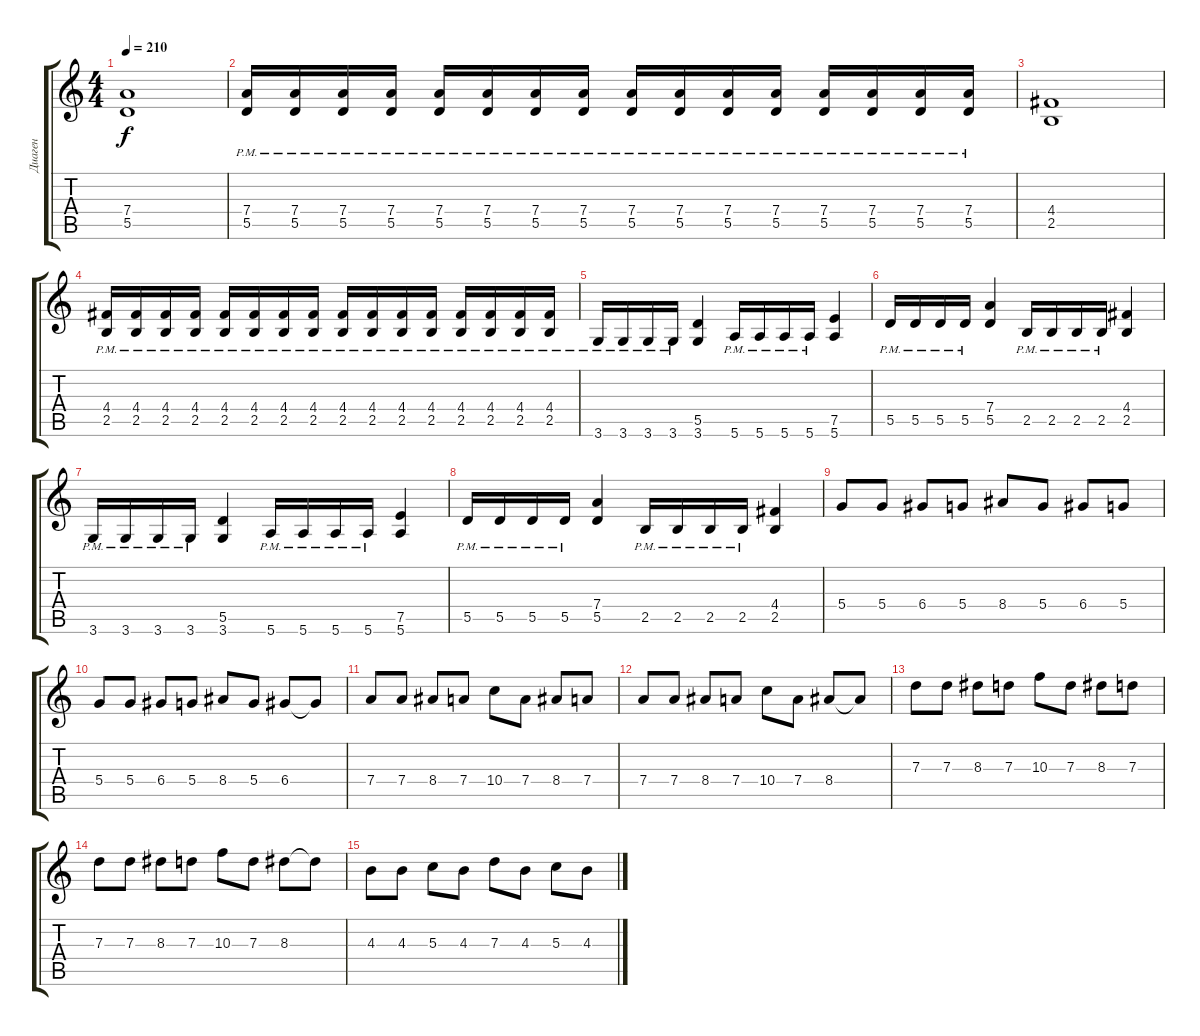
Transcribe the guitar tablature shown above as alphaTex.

\track ("Диаген" "Диаген") {instrument overdrivenguitar}
\staff {score tabs}
\tuning (E4 B3 G3 D3 A2 E2) {hide}
\ts (4 4)
\tempo 210
\clef g2
\ks c
(7.4 5.5).1{dy f} |
(7.4{pm} 5.5{pm}).16 (7.4{pm} 5.5{pm}).16 (7.4{pm} 5.5{pm}).16 (7.4{pm} 5.5{pm}).16 (7.4{pm} 5.5{pm}).16 (7.4{pm} 5.5{pm}).16 (7.4{pm} 5.5{pm}).16 (7.4{pm} 5.5{pm}).16 (7.4{pm} 5.5{pm}).16 (7.4{pm} 5.5{pm}).16 (7.4{pm} 5.5{pm}).16 (7.4{pm} 5.5{pm}).16 (7.4{pm} 5.5{pm}).16 (7.4{pm} 5.5{pm}).16 (7.4{pm} 5.5{pm}).16 (7.4{pm} 5.5{pm}).16 |
(4.4 2.5).1 |
(4.4{pm} 2.5{pm}).16 (4.4{pm} 2.5{pm}).16 (4.4{pm} 2.5{pm}).16 (4.4{pm} 2.5{pm}).16 (4.4{pm} 2.5{pm}).16 (4.4{pm} 2.5{pm}).16 (4.4{pm} 2.5{pm}).16 (4.4{pm} 2.5{pm}).16 (4.4{pm} 2.5{pm}).16 (4.4{pm} 2.5{pm}).16 (4.4{pm} 2.5{pm}).16 (4.4{pm} 2.5{pm}).16 (4.4{pm} 2.5{pm}).16 (4.4{pm} 2.5{pm}).16 (4.4{pm} 2.5{pm}).16 (4.4{pm} 2.5{pm}).16 |
3.6{pm}.16 3.6{pm}.16 3.6{pm}.16 3.6{pm}.16 (5.5 3.6).4 5.6{pm}.16 5.6{pm}.16 5.6{pm}.16 5.6{pm}.16 (7.5 5.6).4 |
5.5{pm}.16 5.5{pm}.16 5.5{pm}.16 5.5{pm}.16 (7.4 5.5).4 2.5{pm}.16 2.5{pm}.16 2.5{pm}.16 2.5{pm}.16 (4.4 2.5).4 |
3.6{pm}.16 3.6{pm}.16 3.6{pm}.16 3.6{pm}.16 (5.5 3.6).4 5.6{pm}.16 5.6{pm}.16 5.6{pm}.16 5.6{pm}.16 (7.5 5.6).4 |
5.5{pm}.16 5.5{pm}.16 5.5{pm}.16 5.5{pm}.16 (7.4 5.5).4 2.5{pm}.16 2.5{pm}.16 2.5{pm}.16 2.5{pm}.16 (4.4 2.5).4 |
5.4.8 5.4.8 6.4.8 5.4.8 8.4.8 5.4.8 6.4.8 5.4.8 |
5.4.8 5.4.8 6.4.8 5.4.8 8.4.8 5.4.8 6.4.8 6.4{t}.8 |
7.4.8 7.4.8 8.4.8 7.4.8 10.4.8 7.4.8 8.4.8 7.4.8 |
7.4.8 7.4.8 8.4.8 7.4.8 10.4.8 7.4.8 8.4.8 8.4{t}.8 |
7.3.8 7.3.8 8.3.8 7.3.8 10.3.8 7.3.8 8.3.8 7.3.8 |
7.3.8 7.3.8 8.3.8 7.3.8 10.3.8 7.3.8 8.3.8 8.3{t}.8 |
4.3.8 4.3.8 5.3.8 4.3.8 7.3.8 4.3.8 5.3.8 4.3.8
